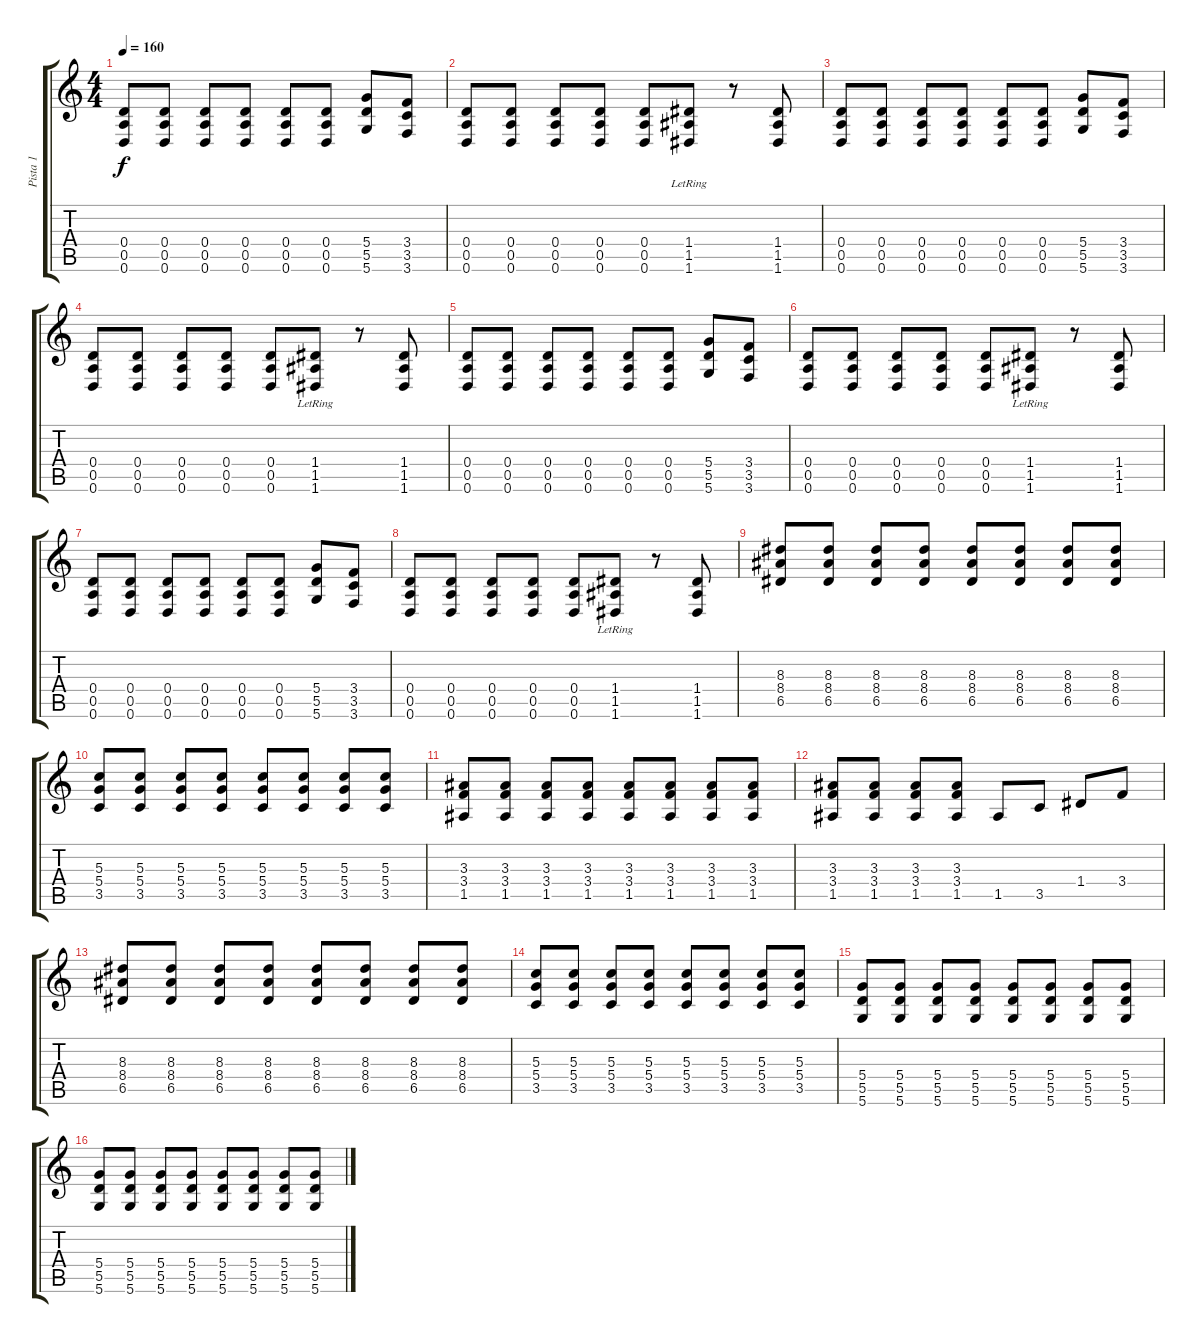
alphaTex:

\track ("Pista 1" "Pista 1") {instrument distortionguitar}
\staff {score tabs}
\tuning (E4 B3 G3 D3 A2 D2) {hide}
\ts (4 4)
\tempo 160
\clef g2
\ks c
(0.4 0.5 0.6).8{dy f volume 15} (0.4 0.5 0.6).8 (0.4 0.5 0.6).8 (0.4 0.5 0.6).8 (0.4 0.5 0.6).8 (0.4 0.5 0.6).8 (5.4 5.5 5.6).8 (3.4 3.5 3.6).8 |
(0.4 0.5 0.6).8 (0.4 0.5 0.6).8 (0.4 0.5 0.6).8 (0.4 0.5 0.6).8 (0.4 0.5 0.6).8 (1.4{lr} 1.5{lr} 1.6{lr}).8 r.8 (1.4 1.5 1.6).8 |
(0.4 0.5 0.6).8{volume 15} (0.4 0.5 0.6).8 (0.4 0.5 0.6).8 (0.4 0.5 0.6).8 (0.4 0.5 0.6).8 (0.4 0.5 0.6).8 (5.4 5.5 5.6).8 (3.4 3.5 3.6).8 |
(0.4 0.5 0.6).8 (0.4 0.5 0.6).8 (0.4 0.5 0.6).8 (0.4 0.5 0.6).8 (0.4 0.5 0.6).8 (1.4{lr} 1.5{lr} 1.6{lr}).8 r.8 (1.4 1.5 1.6).8 |
(0.4 0.5 0.6).8{volume 15} (0.4 0.5 0.6).8 (0.4 0.5 0.6).8 (0.4 0.5 0.6).8 (0.4 0.5 0.6).8 (0.4 0.5 0.6).8 (5.4 5.5 5.6).8 (3.4 3.5 3.6).8 |
(0.4 0.5 0.6).8 (0.4 0.5 0.6).8 (0.4 0.5 0.6).8 (0.4 0.5 0.6).8 (0.4 0.5 0.6).8 (1.4{lr} 1.5{lr} 1.6{lr}).8 r.8 (1.4 1.5 1.6).8 |
(0.4 0.5 0.6).8{volume 15} (0.4 0.5 0.6).8 (0.4 0.5 0.6).8 (0.4 0.5 0.6).8 (0.4 0.5 0.6).8 (0.4 0.5 0.6).8 (5.4 5.5 5.6).8 (3.4 3.5 3.6).8 |
(0.4 0.5 0.6).8 (0.4 0.5 0.6).8 (0.4 0.5 0.6).8 (0.4 0.5 0.6).8 (0.4 0.5 0.6).8 (1.4{lr} 1.5{lr} 1.6{lr}).8 r.8 (1.4 1.5 1.6).8 |
(8.3 8.4 6.5).8 (8.3 8.4 6.5).8 (8.3 8.4 6.5).8 (8.3 8.4 6.5).8 (8.3 8.4 6.5).8 (8.3 8.4 6.5).8 (8.3 8.4 6.5).8 (8.3 8.4 6.5).8 |
(5.3 5.4 3.5).8 (5.3 5.4 3.5).8 (5.3 5.4 3.5).8 (5.3 5.4 3.5).8 (5.3 5.4 3.5).8 (5.3 5.4 3.5).8 (5.3 5.4 3.5).8 (5.3 5.4 3.5).8 |
(3.3 3.4 1.5).8 (3.3 3.4 1.5).8 (3.3 3.4 1.5).8 (3.3 3.4 1.5).8 (3.3 3.4 1.5).8 (3.3 3.4 1.5).8 (3.3 3.4 1.5).8 (3.3 3.4 1.5).8 |
(3.3 3.4 1.5).8 (3.3 3.4 1.5).8 (3.3 3.4 1.5).8 (3.3 3.4 1.5).8 1.5.8 3.5.8 1.4.8 3.4.8 |
(8.3 8.4 6.5).8 (8.3 8.4 6.5).8 (8.3 8.4 6.5).8 (8.3 8.4 6.5).8 (8.3 8.4 6.5).8 (8.3 8.4 6.5).8 (8.3 8.4 6.5).8 (8.3 8.4 6.5).8 |
(5.3 5.4 3.5).8 (5.3 5.4 3.5).8 (5.3 5.4 3.5).8 (5.3 5.4 3.5).8 (5.3 5.4 3.5).8 (5.3 5.4 3.5).8 (5.3 5.4 3.5).8 (5.3 5.4 3.5).8 |
(5.4 5.5 5.6).8 (5.4 5.5 5.6).8 (5.4 5.5 5.6).8 (5.4 5.5 5.6).8 (5.4 5.5 5.6).8 (5.4 5.5 5.6).8 (5.4 5.5 5.6).8 (5.4 5.5 5.6).8 |
(5.4 5.5 5.6).8 (5.4 5.5 5.6).8 (5.4 5.5 5.6).8 (5.4 5.5 5.6).8 (5.4 5.5 5.6).8 (5.4 5.5 5.6).8 (5.4 5.5 5.6).8 (5.4 5.5 5.6).8
